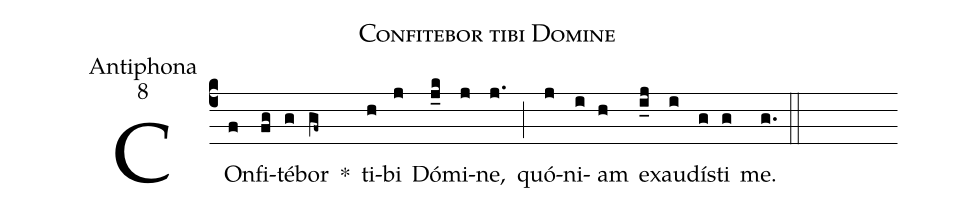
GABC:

name:Confitebor tibi Domine;
office-part:Antiphona;
mode:8;
%%
(c4) COn(f)fi(fg)té(g)bor(gf~) *() ti(h)bi(j) Dó(j_k)mi(j)ne,(j.) (;) quó(j)ni(i)am(h) ex(i_j)au(i)dí(g)sti(g) me.(g.) (::)
